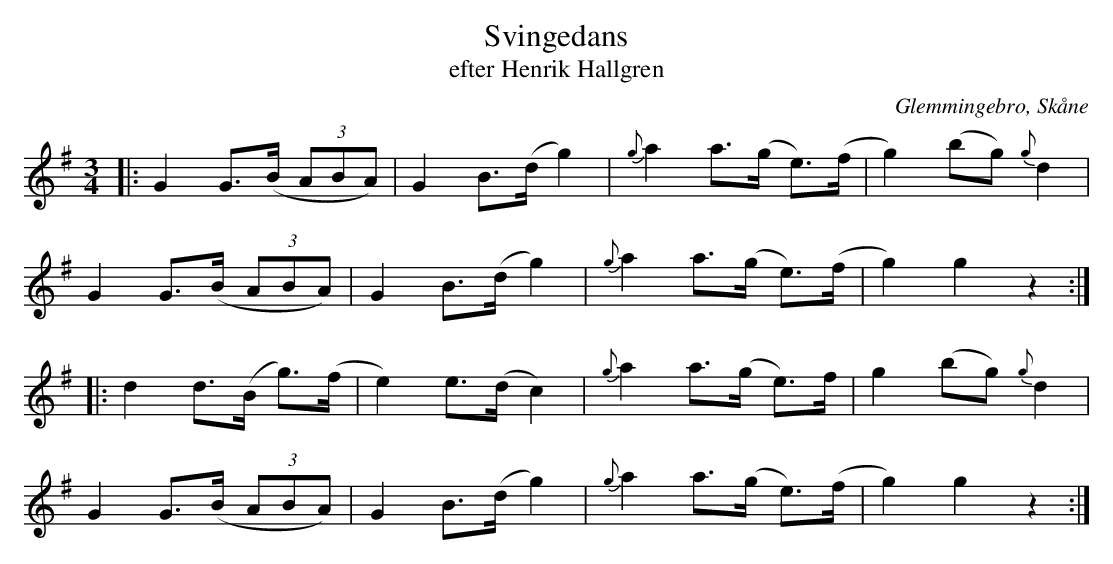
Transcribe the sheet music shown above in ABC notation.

X:1
T:Svingedans
T:efter Henrik Hallgren
O:Glemmingebro, Skåne
M:3/4
L:1/8
K:G
|: G2 G>(B (3ABA) | G2 B>(d g2) | {g}a2 a>(g e)>(f | g2) (bg) {g}d2 |
G2 G>(B (3ABA) | G2 B>(d g2) | {g}a2 a>(g e)>(f | g2) g2 z2 :|
|: d2 d>(B g)>(f | e2) e>(d c2) | {g}a2 a>(g e)>f | g2 (bg) {g}d2 |
G2 G>(B (3ABA) | G2 B>(d g2) | {g}a2 a>(g e)>(f | g2) g2 z2 :|
